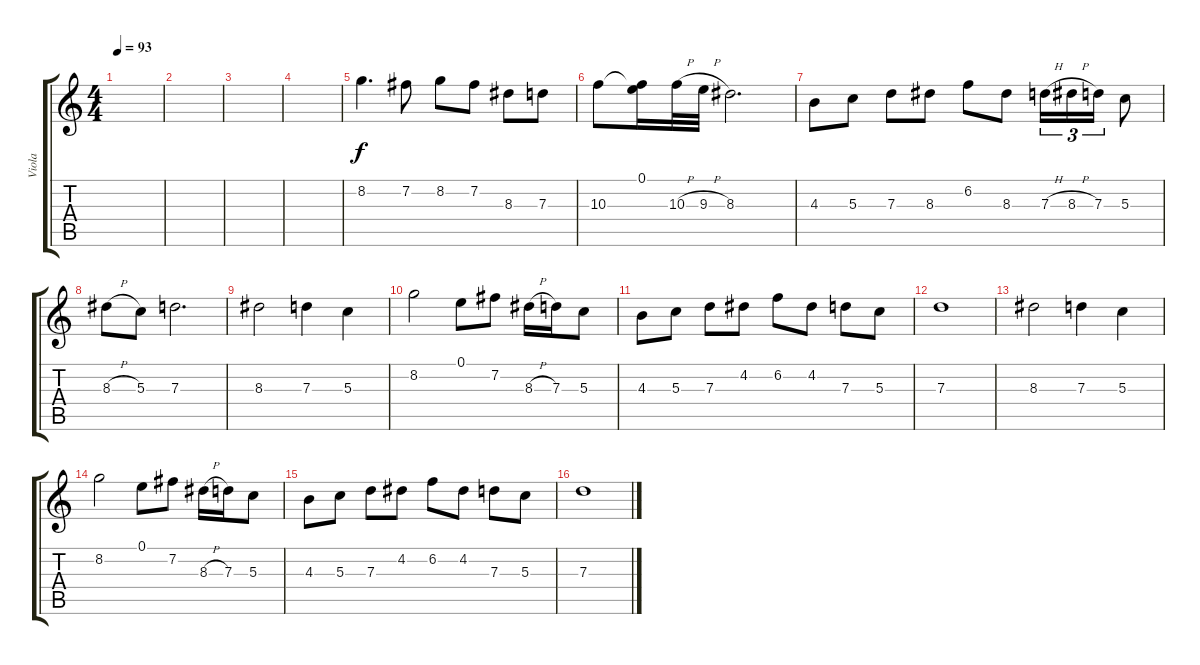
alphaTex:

\track ("Viola" "Viola") {instrument distortionguitar}
\staff {score tabs}
\tuning (E4 B3 G3 D3 A2 E2) {hide}
\ts (4 4)
\tempo 93
\clef g2
\ks c
|
|
|
|
8.2.4{d} 7.2.8 8.2.8 7.2.8 8.3.8 7.3.8 |
10.3.8 (0.1 10.3{t}).16 10.3{h}.32 9.3{h}.32 8.3.2{d} |
4.3.8 5.3.8 7.3.8 8.3.8 6.2.8 8.3.8 7.3{h}.16{tu (3 2)} 8.3{h}.16{tu (3 2)} 7.3.16{tu (3 2)} 5.3.8 |
8.3{h}.8 5.3.8 7.3.2{d} |
8.3.2 7.3.4 5.3.4 |
8.2.2 0.1.8 7.2.8 8.3{h}.16 7.3.16 5.3.8 |
4.3.8 5.3.8 7.3.8 4.2.8 6.2.8 4.2.8 7.3.8 5.3.8 |
7.3.1 |
8.3.2 7.3.4 5.3.4 |
8.2.2 0.1.8 7.2.8 8.3{h}.16 7.3.16 5.3.8 |
4.3.8 5.3.8 7.3.8 4.2.8 6.2.8 4.2.8 7.3.8 5.3.8 |
7.3.1
